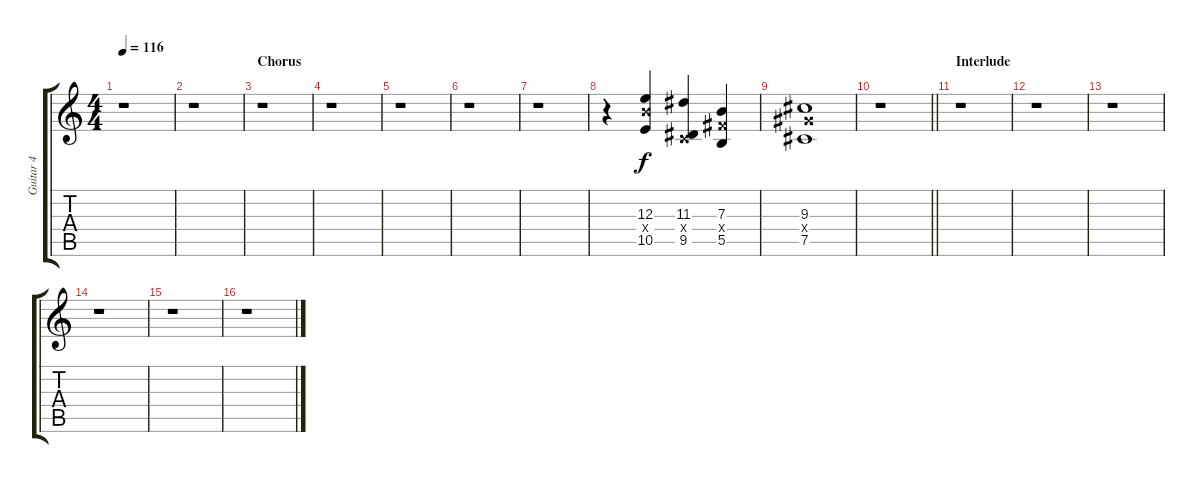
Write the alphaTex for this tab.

\track ("Guitar 4" "Guitar 4") {instrument distortionguitar}
\staff {score tabs}
\tuning (Db4 Ab3 E3 B2 Gb2 Db2) {hide}
\ts (4 4)
\tempo 116
\clef g2
\ks c
r.1{dy f} |
r.1 |
\section ("" "Chorus")
r.1 |
r.1 |
r.1 |
r.1 |
r.1 |
r.4 (12.3 12.4{x} 10.5).4 (11.3 1.4{x} 9.5).4 (7.3 7.4{x} 5.5).4 |
(9.3 9.4{x} 7.5).1 |
\barLineRight lightlight
r.1 |
\section ("" "Interlude")
r.1 |
r.1 |
r.1 |
r.1 |
r.1 |
r.1
